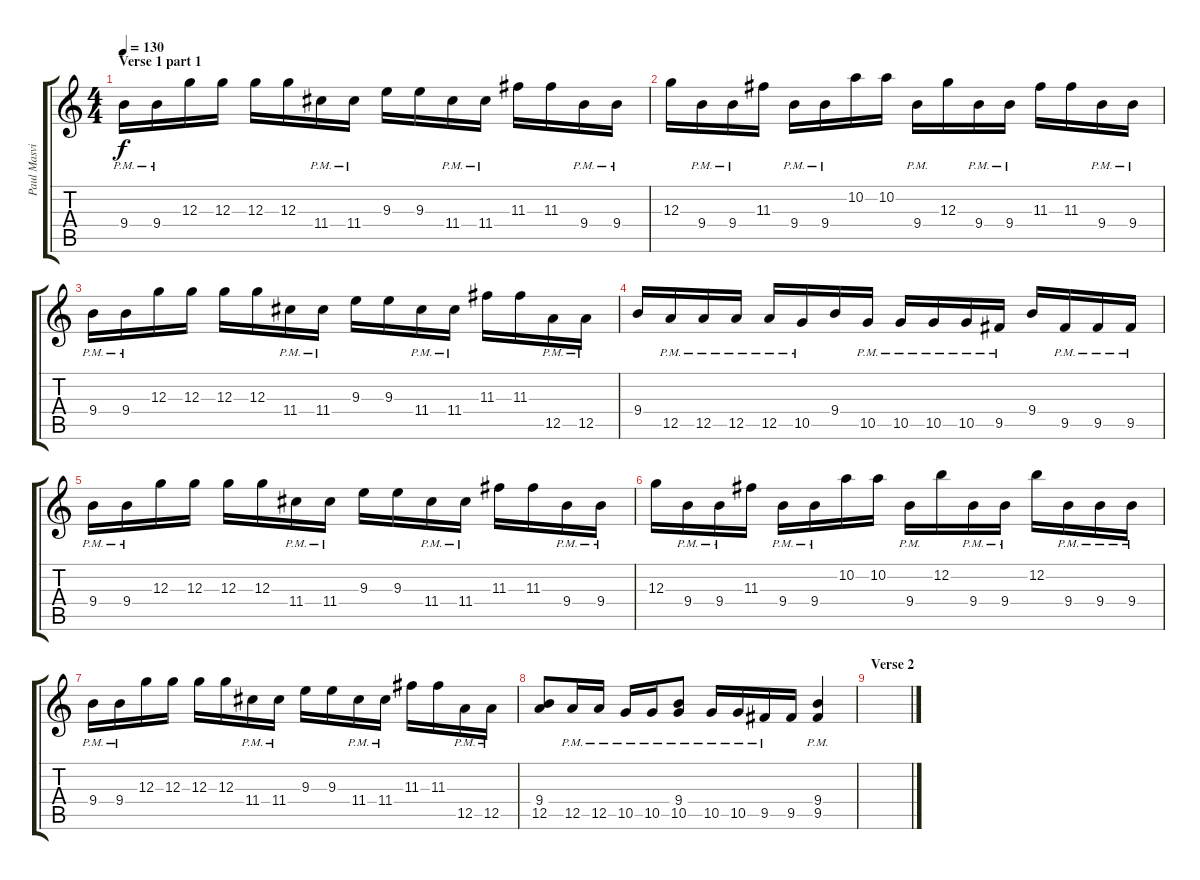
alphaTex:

\track ("Paul Masvidal" "Paul Masvi") {instrument distortionguitar}
\staff {score tabs}
\tuning (E4 B3 G3 D3 A2 E2) {hide}
\ts (4 4)
\section ("" "Verse 1 part 1")
\tempo 130
\clef g2
\ks c
9.4{pm}.16{dy f instrument distortionguitar} 9.4{pm}.16 12.3.16 12.3.16 12.3.16 12.3.16 11.4{pm}.16 11.4{pm}.16 9.3.16 9.3.16 11.4{pm}.16 11.4{pm}.16 11.3.16 11.3.16 9.4{pm}.16 9.4{pm}.16 |
12.3.16 9.4{pm}.16 9.4{pm}.16 11.3.16 9.4{pm}.16 9.4{pm}.16 10.2.16 10.2.16 9.4{pm}.16 12.3.16 9.4{pm}.16 9.4{pm}.16 11.3.16 11.3.16 9.4{pm}.16 9.4{pm}.16 |
9.4{pm}.16 9.4{pm}.16 12.3.16 12.3.16 12.3.16 12.3.16 11.4{pm}.16 11.4{pm}.16 9.3.16 9.3.16 11.4{pm}.16 11.4{pm}.16 11.3.16 11.3.16 12.5{pm}.16 12.5{pm}.16 |
9.4.16 12.5{pm}.16 12.5{pm}.16 12.5{pm}.16 12.5{pm}.16 10.5{pm}.16 9.4.16 10.5{pm}.16 10.5{pm}.16 10.5{pm}.16 10.5{pm}.16 9.5{pm}.16 9.4.16 9.5{pm}.16 9.5{pm}.16 9.5{pm}.16 |
9.4{pm}.16 9.4{pm}.16 12.3.16 12.3.16 12.3.16 12.3.16 11.4{pm}.16 11.4{pm}.16 9.3.16 9.3.16 11.4{pm}.16 11.4{pm}.16 11.3.16 11.3.16 9.4{pm}.16 9.4{pm}.16 |
12.3.16 9.4{pm}.16 9.4{pm}.16 11.3.16 9.4{pm}.16 9.4{pm}.16 10.2.16 10.2.16 9.4{pm}.16 12.2.16 9.4{pm}.16 9.4{pm}.16 12.2.16 9.4{pm}.16 9.4{pm}.16 9.4{pm}.16 |
9.4{pm}.16 9.4{pm}.16 12.3.16 12.3.16 12.3.16 12.3.16 11.4{pm}.16 11.4{pm}.16 9.3.16 9.3.16 11.4{pm}.16 11.4{pm}.16 11.3.16 11.3.16 12.5{pm}.16 12.5{pm}.16 |
(9.4 12.5).8 12.5{pm}.16 12.5{pm}.16 10.5{pm}.16 10.5{pm}.16 (9.4 10.5{pm}).8 10.5{pm}.16 10.5{pm}.16 9.5{pm}.16 9.5.16 (9.4 9.5{pm}).4 |
\section ("" "Verse 2")
